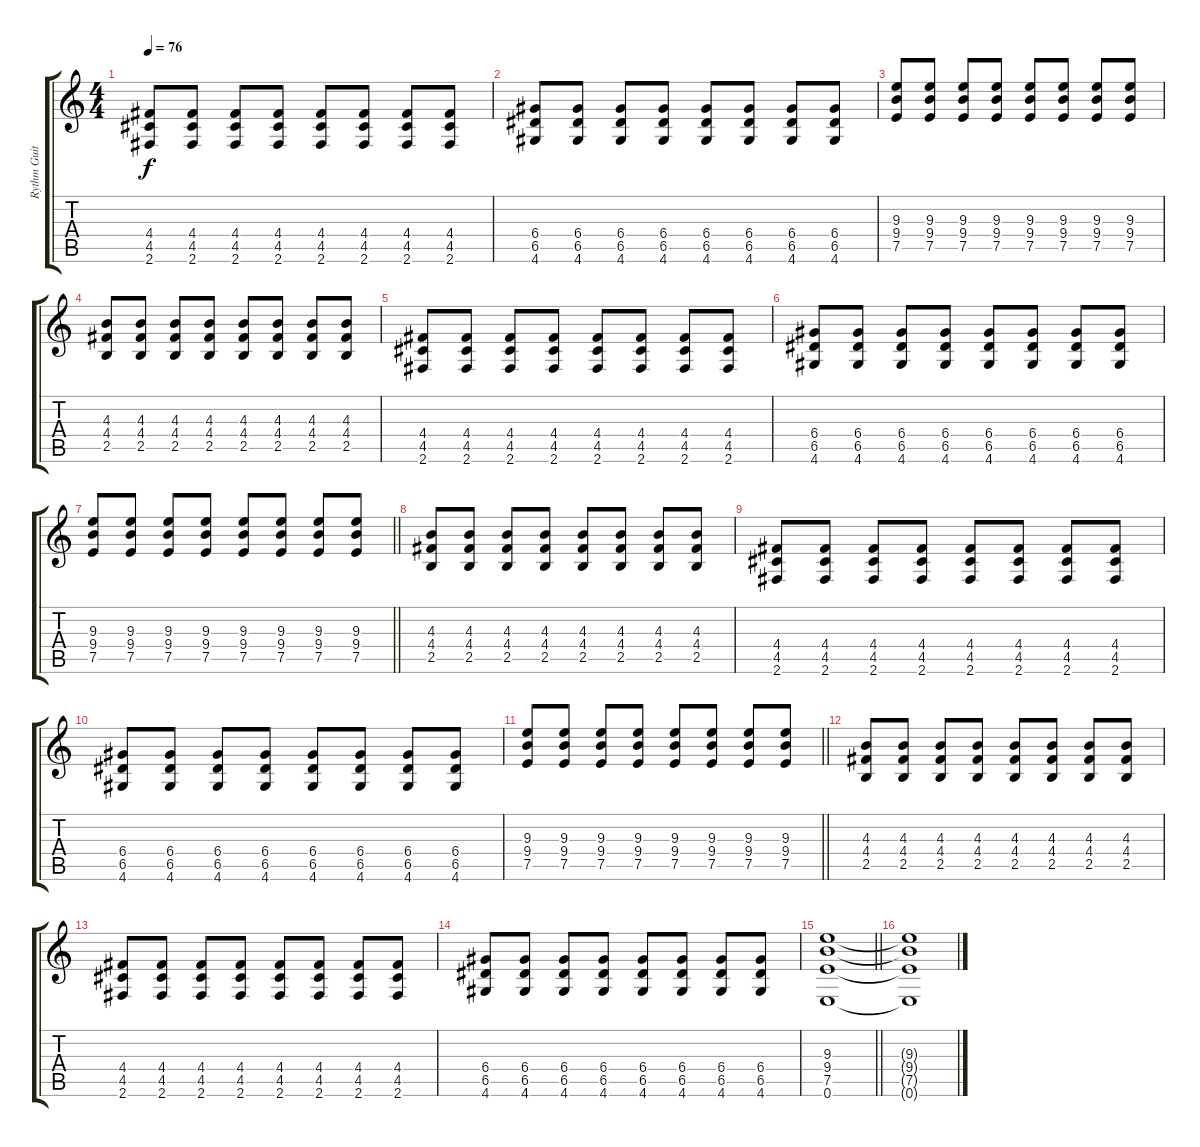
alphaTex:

\track ("Rythm Guitar 2" "Rythm Guit") {instrument distortionguitar}
\staff {score tabs}
\tuning (E4 B3 G3 D3 A2 E2) {hide}
\ts (4 4)
\tempo 76
\clef g2
\ks c
(4.4 4.5 2.6).8{dy f} (4.4 4.5 2.6).8 (4.4 4.5 2.6).8 (4.4 4.5 2.6).8 (4.4 4.5 2.6).8 (4.4 4.5 2.6).8 (4.4 4.5 2.6).8 (4.4 4.5 2.6).8 |
(6.4 6.5 4.6).8 (6.4 6.5 4.6).8 (6.4 6.5 4.6).8 (6.4 6.5 4.6).8 (6.4 6.5 4.6).8 (6.4 6.5 4.6).8 (6.4 6.5 4.6).8 (6.4 6.5 4.6).8 |
(9.3 9.4 7.5).8 (9.3 9.4 7.5).8 (9.3 9.4 7.5).8 (9.3 9.4 7.5).8 (9.3 9.4 7.5).8 (9.3 9.4 7.5).8 (9.3 9.4 7.5).8 (9.3 9.4 7.5).8 |
(4.3 4.4 2.5).8 (4.3 4.4 2.5).8 (4.3 4.4 2.5).8 (4.3 4.4 2.5).8 (4.3 4.4 2.5).8 (4.3 4.4 2.5).8 (4.3 4.4 2.5).8 (4.3 4.4 2.5).8 |
(4.4 4.5 2.6).8 (4.4 4.5 2.6).8 (4.4 4.5 2.6).8 (4.4 4.5 2.6).8 (4.4 4.5 2.6).8 (4.4 4.5 2.6).8 (4.4 4.5 2.6).8 (4.4 4.5 2.6).8 |
(6.4 6.5 4.6).8 (6.4 6.5 4.6).8 (6.4 6.5 4.6).8 (6.4 6.5 4.6).8 (6.4 6.5 4.6).8 (6.4 6.5 4.6).8 (6.4 6.5 4.6).8 (6.4 6.5 4.6).8 |
\barLineRight lightlight
(9.3 9.4 7.5).8 (9.3 9.4 7.5).8 (9.3 9.4 7.5).8 (9.3 9.4 7.5).8 (9.3 9.4 7.5).8 (9.3 9.4 7.5).8 (9.3 9.4 7.5).8 (9.3 9.4 7.5).8 |
(4.3 4.4 2.5).8 (4.3 4.4 2.5).8 (4.3 4.4 2.5).8 (4.3 4.4 2.5).8 (4.3 4.4 2.5).8 (4.3 4.4 2.5).8 (4.3 4.4 2.5).8 (4.3 4.4 2.5).8 |
(4.4 4.5 2.6).8 (4.4 4.5 2.6).8 (4.4 4.5 2.6).8 (4.4 4.5 2.6).8 (4.4 4.5 2.6).8 (4.4 4.5 2.6).8 (4.4 4.5 2.6).8 (4.4 4.5 2.6).8 |
(6.4 6.5 4.6).8 (6.4 6.5 4.6).8 (6.4 6.5 4.6).8 (6.4 6.5 4.6).8 (6.4 6.5 4.6).8 (6.4 6.5 4.6).8 (6.4 6.5 4.6).8 (6.4 6.5 4.6).8 |
\barLineRight lightlight
(9.3 9.4 7.5).8 (9.3 9.4 7.5).8 (9.3 9.4 7.5).8 (9.3 9.4 7.5).8 (9.3 9.4 7.5).8 (9.3 9.4 7.5).8 (9.3 9.4 7.5).8 (9.3 9.4 7.5).8 |
(4.3 4.4 2.5).8 (4.3 4.4 2.5).8 (4.3 4.4 2.5).8 (4.3 4.4 2.5).8 (4.3 4.4 2.5).8 (4.3 4.4 2.5).8 (4.3 4.4 2.5).8 (4.3 4.4 2.5).8 |
(4.4 4.5 2.6).8 (4.4 4.5 2.6).8 (4.4 4.5 2.6).8 (4.4 4.5 2.6).8 (4.4 4.5 2.6).8 (4.4 4.5 2.6).8 (4.4 4.5 2.6).8 (4.4 4.5 2.6).8 |
(6.4 6.5 4.6).8 (6.4 6.5 4.6).8 (6.4 6.5 4.6).8 (6.4 6.5 4.6).8 (6.4 6.5 4.6).8 (6.4 6.5 4.6).8 (6.4 6.5 4.6).8 (6.4 6.5 4.6).8 |
\barLineRight lightlight
(9.3 9.4 7.5 0.6).1 |
(9.3{t} 9.4{t} 7.5{t} 0.6{t}).1
